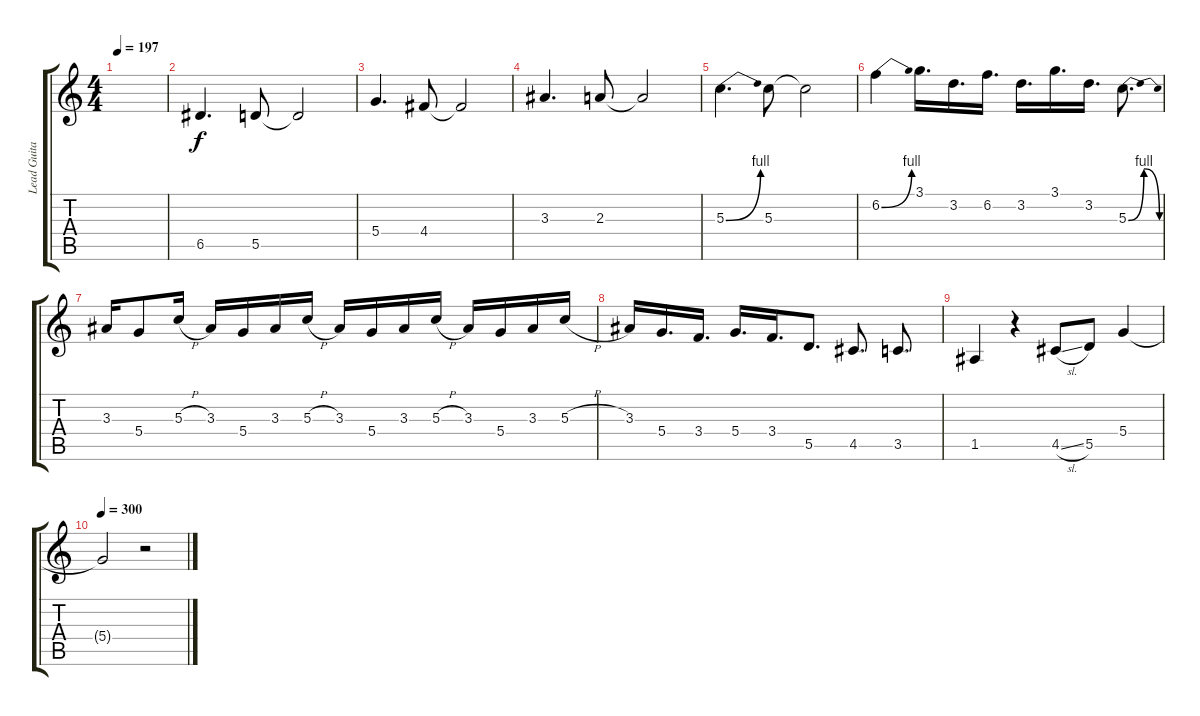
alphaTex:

\track ("Lead Guitar (Blackmore)" "Lead Guita") {instrument distortionguitar}
\staff {score tabs}
\tuning (E4 B3 G3 D3 A2 E2) {hide}
\ts (4 4)
\tempo 197
\clef g2
\ks c
|
6.5.4{d dy f} 5.5.8 5.5{t}.2 |
5.4.4{d} 4.4.8 4.4{t}.2 |
3.3.4{d} 2.3.8 2.3{t}.2 |
5.3{be (bend 0 0 60 4)}.4{d} 5.3.8 5.3{t}.2 |
6.2{be (bend 0 0 60 4)}.4 3.1.16{d} 3.2.16{d} 6.2.16{d} 3.2.16{d} 3.1.16{d} 3.2.16{d} 5.3{be (bendrelease 0 0 15 4 50 4 60 0)}.8{d} |
3.3.16 5.4.8 5.3{h}.16 3.3.16 5.4.16 3.3.16 5.3{h}.16 3.3.16 5.4.16 3.3.16 5.3{h}.16 3.3.16 5.4.16 3.3.16 5.3{h}.16 |
3.3.16 5.4.16{d} 3.4.16{d} 5.4.16{d} 3.4.16{d} 5.5.8{d} 4.5.8{d} 3.5.8{d} |
1.5.4 r.4 4.5{sl}.8 5.5.8 5.4.4 |
\tempo 300
5.4{t}.2 r.2
